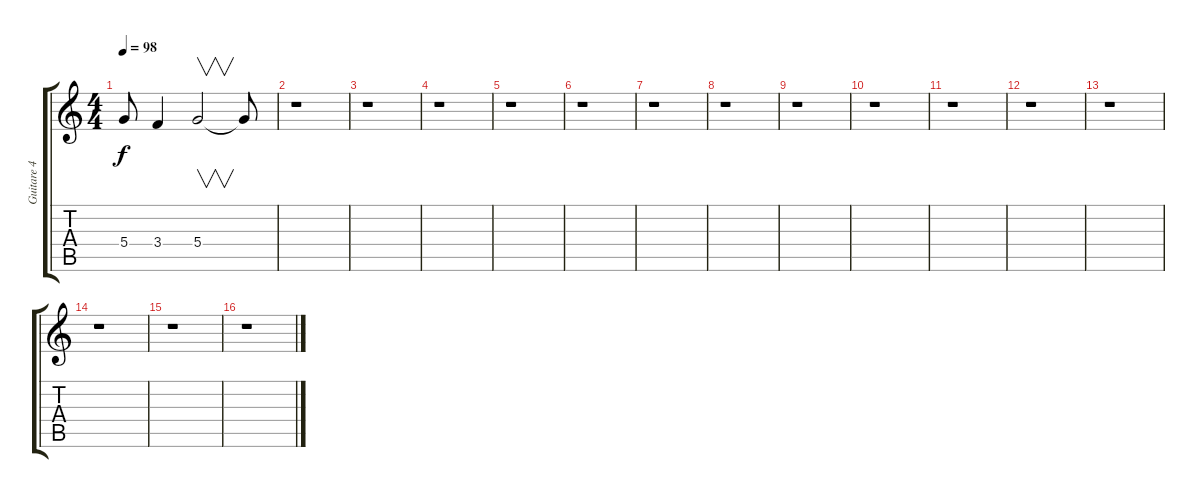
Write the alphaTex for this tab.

\track ("Guitare 4 Distorsion" "Guitare 4 ") {instrument distortionguitar}
\staff {score tabs}
\tuning (E4 B3 G3 D3 A2 E2) {hide}
\ts (4 4)
\tempo 98
\clef g2
\ks c
5.4.8{dy f} 3.4.4 5.4.2{v} 5.4{t}.8 |
r.1 |
r.1 |
r.1 |
r.1 |
r.1 |
r.1 |
r.1 |
r.1 |
r.1 |
r.1 |
r.1 |
r.1 |
r.1 |
r.1 |
r.1
